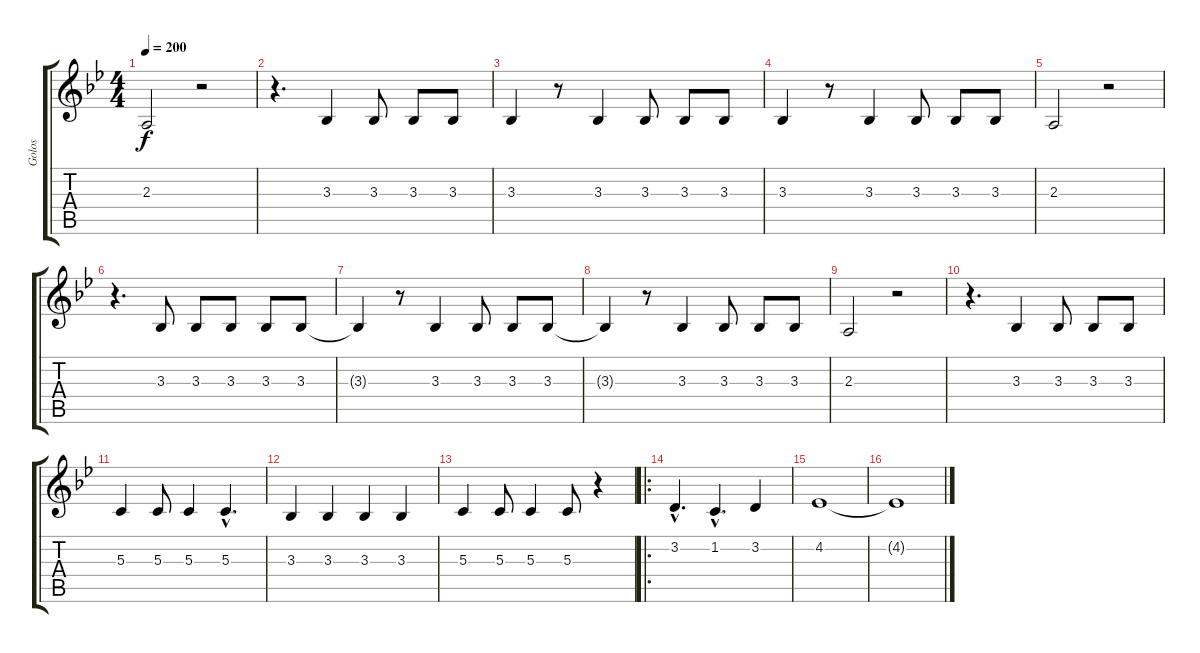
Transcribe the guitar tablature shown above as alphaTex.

\track ("Golos" "Golos") {instrument tenorsax}
\staff {score tabs}
\tuning (E4 B3 G3 D3 A2 E2) {hide}
\ts (4 4)
\tempo 200
\clef g2
\ks bb
2.3.2{dy f} r.2 |
r.4{d} 3.3.4 3.3.8 3.3.8 3.3.8 |
3.3.4 r.8 3.3.4 3.3.8 3.3.8 3.3.8 |
3.3.4 r.8 3.3.4 3.3.8 3.3.8 3.3.8 |
2.3.2 r.2 |
r.4{d} 3.3.8 3.3.8 3.3.8 3.3.8 3.3.8 |
3.3{t}.4 r.8 3.3.4 3.3.8 3.3.8 3.3.8 |
3.3{t}.4 r.8 3.3.4 3.3.8 3.3.8 3.3.8 |
2.3.2 r.2 |
r.4{d} 3.3.4 3.3.8 3.3.8 3.3.8 |
5.3.4 5.3.8 5.3.4 5.3{hac}.4{d} |
3.3.4 3.3.4 3.3.4 3.3.4 |
5.3.4 5.3.8 5.3.4 5.3.8 r.4 |
\ro
3.2{hac}.4{d} 1.2{hac}.4{d} 3.2.4 |
4.2.1 |
4.2{t}.1
